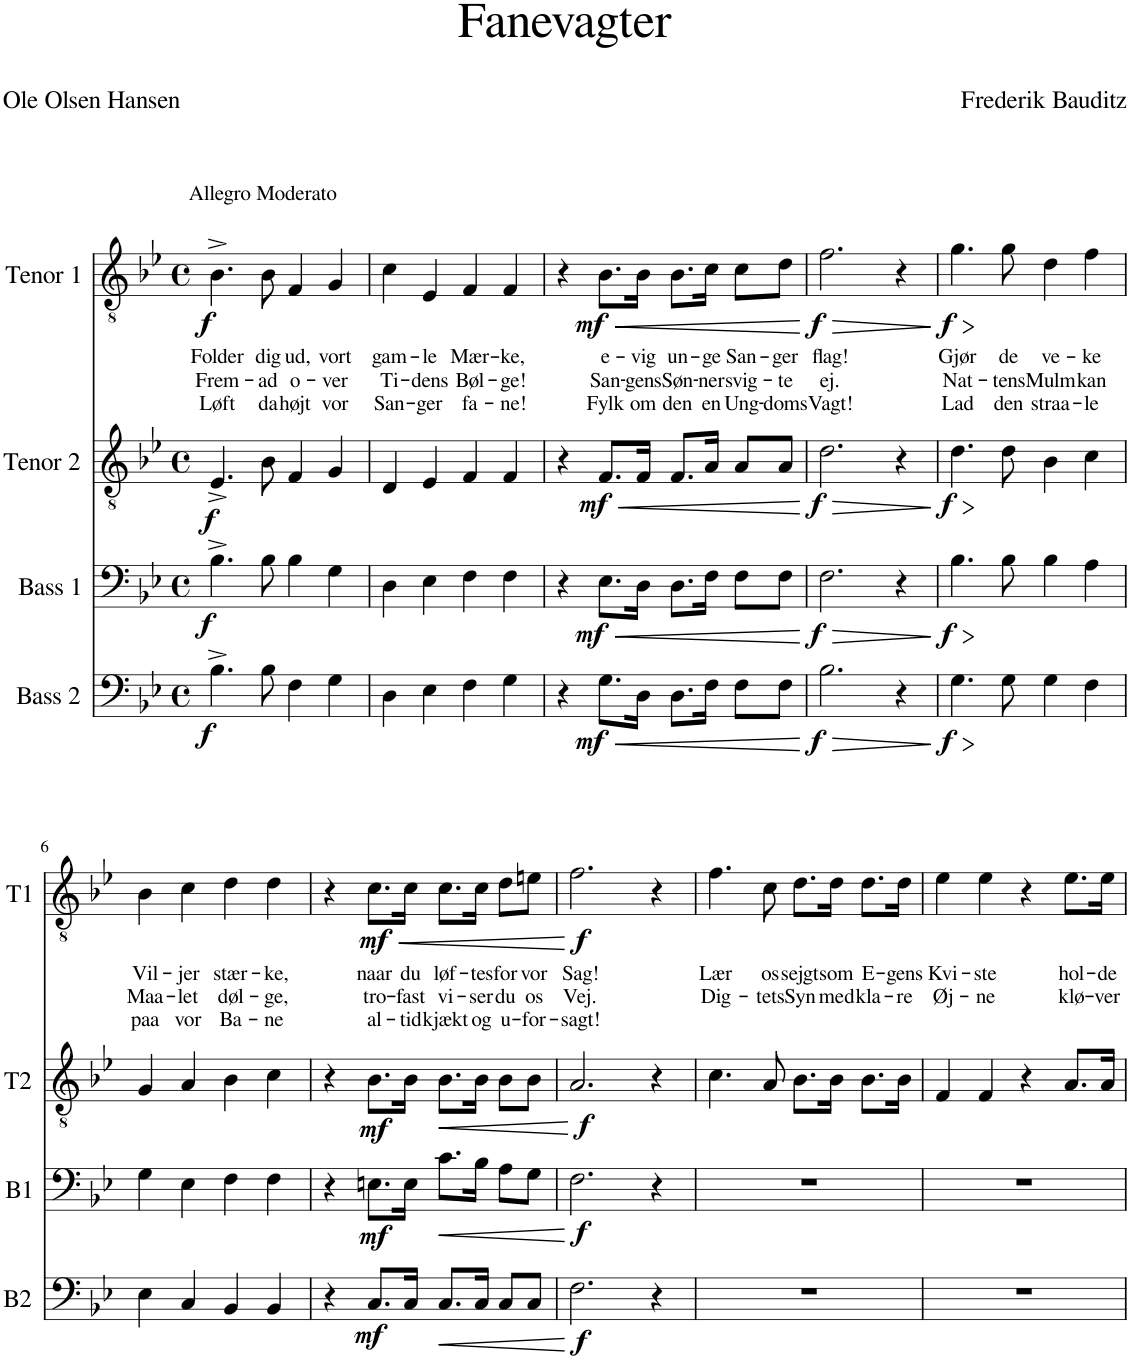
**kern	**dynam	**kern	**dynam	**kern	**dynam	**kern	**text	**text	**text	**dynam
*part4	*part4	*part3	*part3	*part2	*part2	*part1	*part1	*part1	*part1	*part1
*staff4	*staff4	*staff3	*staff3	*staff2	*staff2	*staff1	*staff1	*staff1	*staff1	*staff1
*I"Bass 2	*	*I"Bass 1	*	*I"Tenor 2	*	*I"Tenor 1	*	*	*	*
*I'B2	*	*I'B1	*	*I'T2	*	*I'T1	*	*	*	*
*clefF4	*	*clefF4	*	*clefGv2	*	*clefGv2	*	*	*	*
*k[b-e-]	*	*k[b-e-]	*	*k[b-e-]	*	*k[b-e-]	*	*	*	*
*M4/4	*	*M4/4	*	*M4/4	*	*M4/4	*	*	*	*
*met(c)	*	*met(c)	*	*met(c)	*	*met(c)	*	*	*	*
=1	=1	=1	=1	=1	=1	=1	=1	=1	=1	=1
!	!	!	!	!	!	!LO:TX:a:t=Allegro Moderato	!	!	!	!
!	!LO:DY:b	!	!LO:DY:b	!	!LO:DY:b	!	!LO:LY:b	!LO:LY:b	!LO:LY:b	!LO:DY:b
4.B-^\	f	4.B-^\	f	4.E-^/	f	4.B-^\	Folder	Frem-	Løft	f
!	!	!	!	!	!	!	!LO:LY:b	!LO:LY:b	!LO:LY:b	!
8B-\	.	8B-\	.	8B-\	.	8B-\	dig	-ad	da	.
!	!	!	!	!	!	!	!LO:LY:b	!LO:LY:b	!LO:LY:b	!
4F\	.	4B-\	.	4F/	.	4F/	ud,	o-	højt	.
!	!	!	!	!	!	!	!LO:LY:b	!LO:LY:b	!LO:LY:b	!
4G\	.	4G\	.	4G/	.	4G/	vort	-ver	vor	.
=2	=2	=2	=2	=2	=2	=2	=2	=2	=2	=2
!	!	!	!	!	!	!	!LO:LY:b	!LO:LY:b	!LO:LY:b	!
4D\	.	4D\	.	4D/	.	4c\	gam-	Ti-	San-	.
!	!	!	!	!	!	!	!LO:LY:b	!LO:LY:b	!LO:LY:b	!
4E-\	.	4E-\	.	4E-/	.	4E-/	-le	-dens	-ger	.
!	!	!	!	!	!	!	!LO:LY:b	!LO:LY:b	!LO:LY:b	!
4F\	.	4F\	.	4F/	.	4F/	Mær-	Bøl-	fa-	.
!	!	!	!	!	!	!	!LO:LY:b	!LO:LY:b	!LO:LY:b	!
4G\	.	4F\	.	4F/	.	4F/	-ke,	-ge!	-ne!	.
=3	=3	=3	=3	=3	=3	=3	=3	=3	=3	=3
4r	.	4r	.	4r	.	4r	.	.	.	.
!	!LO:HP:b	!	!LO:HP:b	!	!LO:HP:b	!	!LO:LY:b	!LO:LY:b	!LO:LY:b	!LO:HP:b
!	!LO:DY:n=1:b	!	!LO:DY:n=1:b	!	!LO:DY:n=1:b	!	!	!	!	!LO:DY:n=1:b
8.G\L	< mf	8.E-\L	< mf	8.F/L	< mf	8.B-\L	e-	San-	Fylk	< mf
!	!	!	!	!	!	!	!LO:LY:b	!LO:LY:b	!LO:LY:b	!
16D\Jk	.	16D\Jk	.	16F/Jk	.	16B-\Jk	-vig	-gens	om	.
!	!	!	!	!	!	!	!LO:LY:b	!LO:LY:b	!LO:LY:b	!
8.D\L	.	8.D\L	.	8.F/L	.	8.B-\L	un-	Søn-	den	.
!	!	!	!	!	!	!	!LO:LY:b	!LO:LY:b	!LO:LY:b	!
16F\Jk	.	16F\Jk	.	16A/Jk	.	16c\Jk	-ge	-ner	en	.
!	!	!	!	!	!	!	!LO:LY:b	!LO:LY:b	!LO:LY:b	!
8F\L	.	8F\L	.	8A/L	.	8c\L	San-	svig-	Ung-	.
!	!	!	!	!	!	!	!LO:LY:b	!LO:LY:b	!LO:LY:b	!
8F\J	.	8F\J	.	8A/J	.	8d\J	-ger	-te	-doms	.
.	[	.	[	.	[	.	.	.	.	[
=4	=4	=4	=4	=4	=4	=4	=4	=4	=4	=4
!	!LO:HP:b	!	!LO:HP:b	!	!LO:HP:b	!	!LO:LY:b	!LO:LY:b	!LO:LY:b	!LO:HP:b
!	!LO:DY:n=1:b	!	!LO:DY:n=1:b	!	!LO:DY:n=1:b	!	!	!	!	!LO:DY:n=1:b
2.B-\	> f	2.F\	> f	2.d\	> f	2.f\	flag!	ej.	Vagt!	> f
4r	.	4r	.	4r	.	4r	.	.	.	.
.	]	.	]	.	]	.	.	.	.	]
=5	=5	=5	=5	=5	=5	=5	=5	=5	=5	=5
!	!LO:HP:b	!	!LO:HP:b	!	!LO:HP:b	!	!LO:LY:b	!LO:LY:b	!LO:LY:b	!LO:HP:b
!	!LO:DY:n=1:b	!	!LO:DY:n=1:b	!	!LO:DY:n=1:b	!	!	!	!	!LO:DY:n=1:b
4.G\	> f	4.B-\	> f	4.d\	> f	4.g\	Gjør	Nat-	Lad	> f
!	!	!	!	!	!	!	!LO:LY:b	!LO:LY:b	!LO:LY:b	!
8G\	.	8B-\	.	8d\	.	8g\	de	-tens	den	.
!	!	!	!	!	!	!	!LO:LY:b	!LO:LY:b	!LO:LY:b	!
4G\	.	4B-\	.	4B-\	.	4d\	ve-	Mulm	straa-	.
!	!	!	!	!	!	!	!LO:LY:b	!LO:LY:b	!LO:LY:b	!
4F\	.	4A\	.	4c\	.	4f\	-ke	kan	-le	.
.	]	.	]	.	]	.	.	.	.	]
!!LO:LB:g=z
=6	=6	=6	=6	=6	=6	=6	=6	=6	=6	=6
!	!	!	!	!	!	!	!LO:LY:b	!LO:LY:b	!LO:LY:b	!
4E-\	.	4G\	.	4G/	.	4B-\	Vil-	Maa-	paa	.
!	!	!	!	!	!	!	!LO:LY:b	!LO:LY:b	!LO:LY:b	!
4C/	.	4E-\	.	4A/	.	4c\	-jer	-let	vor	.
!	!	!	!	!	!	!	!LO:LY:b	!LO:LY:b	!LO:LY:b	!
4BB-/	.	4F\	.	4B-\	.	4d\	stær-	døl-	Ba-	.
!	!	!	!	!	!	!	!LO:LY:b	!LO:LY:b	!LO:LY:b	!
4BB-/	.	4F\	.	4c\	.	4d\	-ke,	-ge,	-ne	.
=7	=7	=7	=7	=7	=7	=7	=7	=7	=7	=7
4r	.	4r	.	4r	.	4r	.	.	.	.
!	!LO:DY:b	!	!LO:DY:b	!	!LO:DY:b	!	!LO:LY:b	!LO:LY:b	!LO:LY:b	!LO:HP:b
!	!	!	!	!	!	!	!	!	!	!LO:DY:n=1:b
8.C/L	mf	8.En\L	mf	8.B-\L	mf	8.c\L	naar	tro-	al-	< mf
!	!	!	!	!	!	!	!LO:LY:b	!LO:LY:b	!LO:LY:b	!
16C/Jk	.	16E\Jk	.	16B-\Jk	.	16c\Jk	du	-fast	-tid	.
!	!LO:HP:b	!	!LO:HP:b	!	!LO:HP:b	!	!LO:LY:b	!LO:LY:b	!LO:LY:b	!
8.C/L	<	8.c\L	<	8.B-\L	<	8.c\L	løf-	vi-	kjækt	.
!	!	!	!	!	!	!	!LO:LY:b	!LO:LY:b	!LO:LY:b	!
16C/Jk	.	16B-\Jk	.	16B-\Jk	.	16c\Jk	-tes	-ser	og	.
!	!	!	!	!	!	!	!LO:LY:b	!LO:LY:b	!LO:LY:b	!
8C/L	.	8A\L	.	8B-\L	.	8d\L	for	du	u-	.
!	!	!	!	!	!	!	!LO:LY:b	!LO:LY:b	!LO:LY:b	!
8C/J	.	8G\J	.	8B-\J	.	8en\J	vor	os	-for-	.
.	[	.	[	.	[	.	.	.	.	[
=8	=8	=8	=8	=8	=8	=8	=8	=8	=8	=8
!	!LO:DY:b	!	!LO:DY:b	!	!LO:DY:b	!	!LO:LY:b	!LO:LY:b	!LO:LY:b	!LO:DY:b
2.F\	f	2.F\	f	2.A/	f	2.f\	Sag!	Vej.	-sagt!	f
4r	.	4r	.	4r	.	4r	.	.	.	.
=9	=9	=9	=9	=9	=9	=9	=9	=9	=9	=9
!	!	!	!	!	!	!	!LO:LY:b	!LO:LY:b	!	!
1r	.	1r	.	4.c\	.	4.f\	Lær	Dig-	.	.
!	!	!	!	!	!	!	!LO:LY:b	!LO:LY:b	!	!
.	.	.	.	8A/	.	8c\	os	-tets	.	.
!	!	!	!	!	!	!	!LO:LY:b	!LO:LY:b	!	!
.	.	.	.	8.B-\L	.	8.d\L	sejgt	Syn	.	.
!	!	!	!	!	!	!	!LO:LY:b	!LO:LY:b	!	!
.	.	.	.	16B-\Jk	.	16d\Jk	som	med	.	.
!	!	!	!	!	!	!	!LO:LY:b	!LO:LY:b	!	!
.	.	.	.	8.B-\L	.	8.d\L	E-	kla-	.	.
!	!	!	!	!	!	!	!LO:LY:b	!LO:LY:b	!	!
.	.	.	.	16B-\Jk	.	16d\Jk	-gens	-re	.	.
=10	=10	=10	=10	=10	=10	=10	=10	=10	=10	=10
!	!	!	!	!	!	!	!LO:LY:b	!LO:LY:b	!	!
1r	.	1r	.	4F/	.	4e-\	Kvi-	Øj-	.	.
!	!	!	!	!	!	!	!LO:LY:b	!LO:LY:b	!	!
.	.	.	.	4F/	.	4e-\	-ste	-ne	.	.
.	.	.	.	4r	.	4r	.	.	.	.
!	!	!	!	!	!	!	!LO:LY:b	!LO:LY:b	!	!
.	.	.	.	8.A/L	.	8.e-\L	hol-	klø-	.	.
!	!	!	!	!	!	!	!LO:LY:b	!LO:LY:b	!	!
.	.	.	.	16A/Jk	.	16e-\Jk	-de	-ver	.	.
=	=	=	=	=	=	=	=	=	=	=
*-	*-	*-	*-	*-	*-	*-	*-	*-	*-	*-
